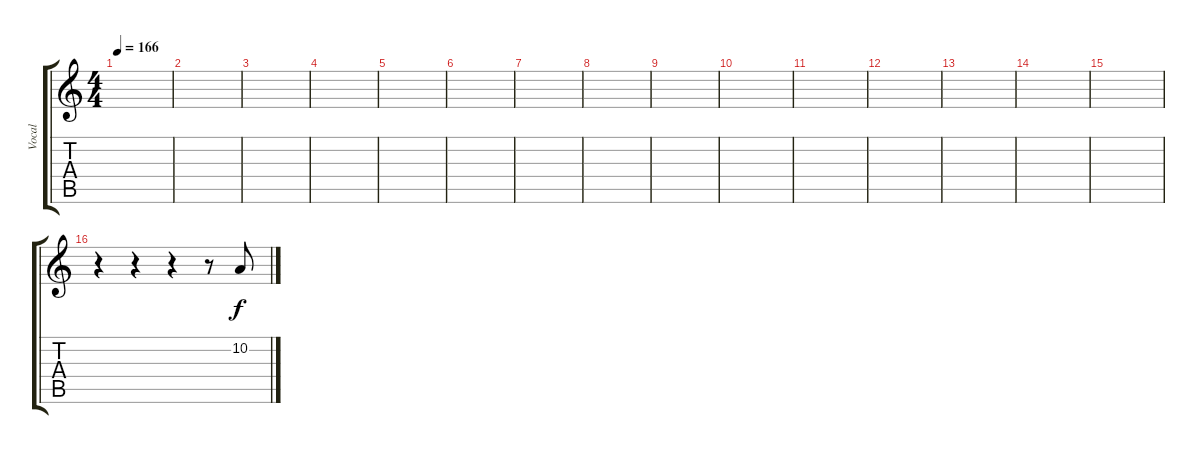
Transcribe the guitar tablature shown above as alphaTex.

\track ("Vocal" "Vocal") {instrument lead6voice}
\staff {score tabs}
\tuning (E4 B3 G3 D3 A2 E2) {hide}
\ts (4 4)
\tempo 166
\clef g2
\ks c
|
|
|
|
|
|
|
|
|
|
|
|
|
|
|
r.4 r.4 r.4 r.8 10.2.8
